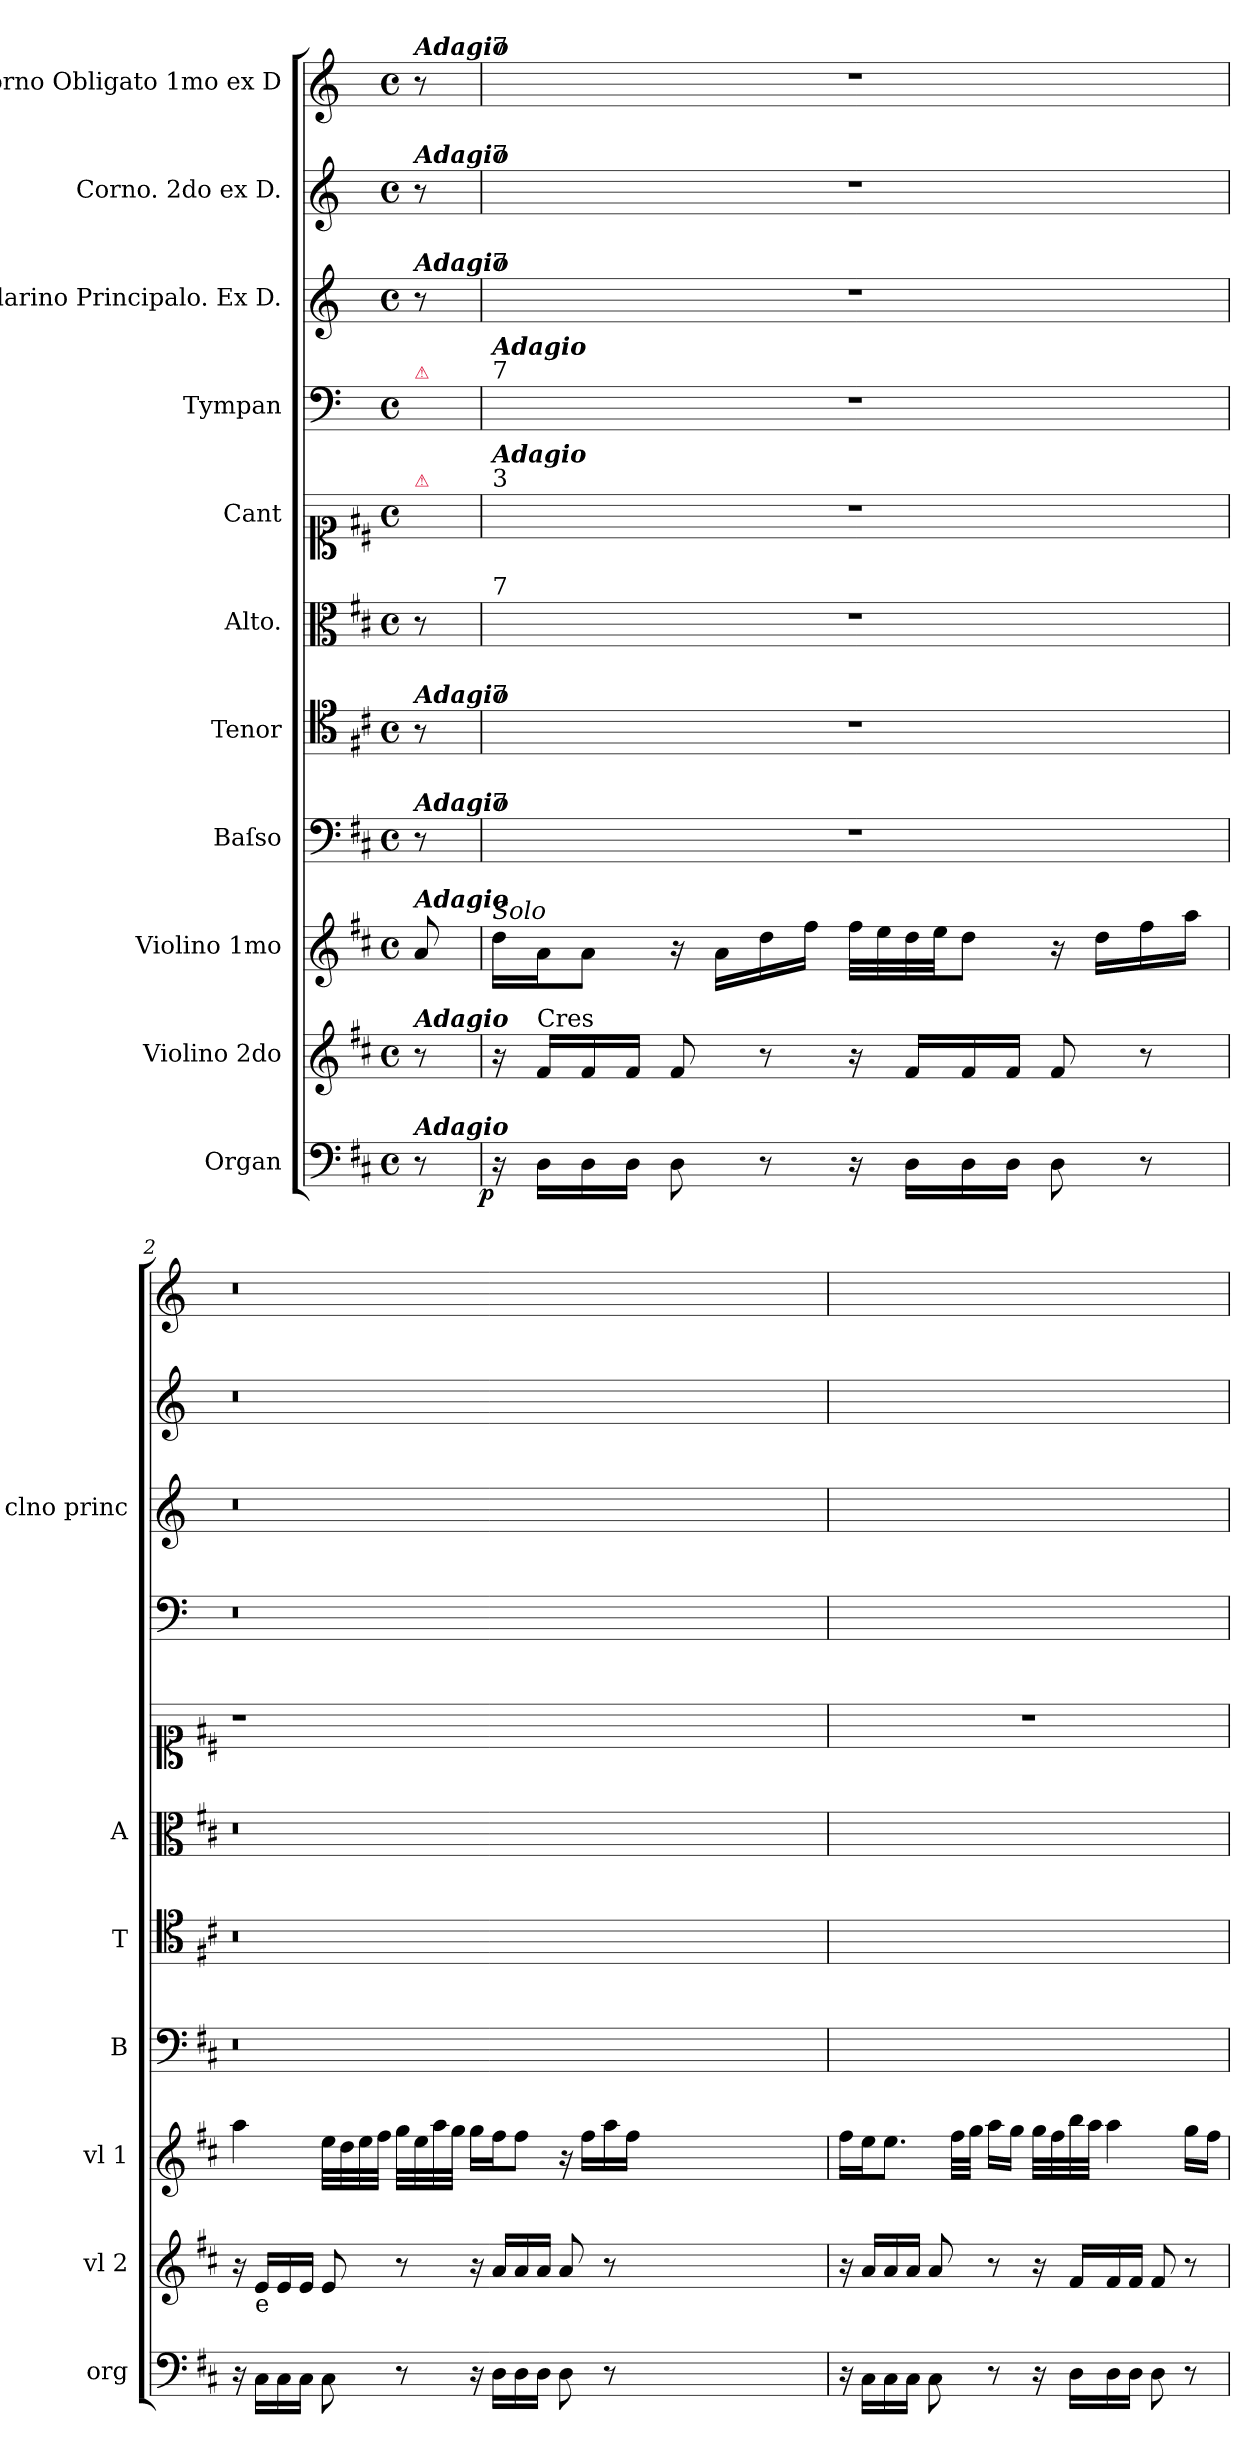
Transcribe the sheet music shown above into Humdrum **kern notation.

**kern	**dynam	**kern	**kern	**kern	**kern	**kern	**kern	**kern	**kern	**kern	**kern
*part11	*part11	*part10	*part9	*part8	*part7	*part6	*part5	*part4	*part3	*part2	*part1
*staff11	*staff11	*staff10	*staff9	*staff8	*staff7	*staff6	*staff5	*staff4	*staff3	*staff2	*staff1
*I"Organ	*	*I"Violino 2do	*I"Violino 1mo	*I"Baſso	*I"Tenor	*I"Alto.	*I"Cant	*I"Tympan	*I"Clarino Principalo. Ex D.	*I"Corno. 2do ex D.	*I"Corno Obligato 1mo ex D
*I'org	*	*I'vl 2	*I'vl 1	*I'B	*I'T	*I'A	*	*	*I'clno princ	*	*
*clefF4	*	*clefG2	*clefG2	*clefF4	*clefC4	*clefC3	*clefC1	*clefF4	*clefG2	*clefG2	*clefG2
*	*	*	*	*	*	*	*	*ITrd-1c-2	*ITrd-1c-2	*ITrd6c10	*ITrd6c10
*k[f#c#]	*	*k[f#c#]	*k[f#c#]	*k[f#c#]	*k[f#c#]	*k[f#c#]	*k[f#c#]	*k[f#c#]	*k[f#c#]	*k[f#c#]	*k[f#c#]
*M4/4	*	*M4/4	*M4/4	*M4/4	*M4/4	*M4/4	*M4/4	*M4/4	*M4/4	*M4/4	*M4/4
*met(c)	*	*met(c)	*met(c)	*met(c)	*met(c)	*met(c)	*met(c)	*met(c)	*met(c)	*met(c)	*met(c)
=	=	=	=	=	=	=	=	=	=	=	=
!	!	!	!	!	!	!	!	!	!	!	!LO:TX:a:Bi:t=Adagio
!	!	!	!	!	!	!	!	!	!	!LO:TX:a:Bi:t=Adagio	!
!	!	!	!	!	!	!	!	!	!LO:TX:a:Bi:t=Adagio	!	!
!	!	!	!	!	!	!	!	!LO:TX:a:color=crimson:t=⚠	!	!	!
!	!	!	!	!	!	!	!LO:TX:a:color=crimson:t=⚠	!	!	!	!
!	!	!	!	!	!LO:TX:a:Bi:t=Adagio	!	!	!	!	!	!
!	!	!	!	!LO:TX:a:Bi:t=Adagio	!	!	!	!	!	!	!
!	!	!	!LO:TX:a:Bi:t=Adagio	!	!	!	!	!	!	!	!
!	!	!LO:TX:a:Bi:t=Adagio	!	!	!	!	!	!	!	!	!
!LO:TX:a:Bi:t=Adagio	!	!	!	!	!	!	!	!	!	!	!
8r	.	8r	8a/	8r	8r	8r	8ryy	8ryy	8r	8r	8r
=1	=1	=1	=1	=1	=1	=1	=1	=1	=1	=1	=1
!	!	!	!	!	!	!	!	!	!	!	!LO:TX:a:t=7
!	!	!	!	!	!	!	!	!	!	!LO:TX:a:t=7	!
!	!	!	!	!	!	!	!	!	!LO:TX:a:t=7	!	!
!	!	!	!	!	!	!	!	!LO:TX:a:t=7	!	!	!
!	!	!	!	!	!	!	!	!LO:TX:a:Bi:t=Adagio	!	!	!
!	!	!	!	!	!	!	!LO:TX:a:t=3	!	!	!	!
!	!	!	!	!	!	!	!LO:TX:a:Bi:t=Adagio	!	!	!	!
!	!	!	!	!	!	!LO:TX:a:t=7	!	!	!	!	!
!	!	!	!	!	!LO:TX:a:t=7	!	!	!	!	!	!
!	!	!	!	!LO:TX:a:t=7	!	!	!	!	!	!	!
!	!	!	!LO:TX:a:i:t=Solo	!	!	!	!	!	!	!	!
!	!LO:DY:rj	!	!	!	!	!	!	!	!	!	!
16r	p	16r	16dd\LL	1r	1r	1r	1r	1r	1r	1r	1r
!	!	!LO:TX:t=Cres	!	!	!	!	!	!	!	!	!
16D\LL	.	16f#/LL	16a\J	.	.	.	.	.	.	.	.
16D\	.	16f#/	8a\J	.	.	.	.	.	.	.	.
16D\JJ	.	16f#/JJ	.	.	.	.	.	.	.	.	.
8D\	.	8f#/	16r	.	.	.	.	.	.	.	.
.	.	.	16a\LL	.	.	.	.	.	.	.	.
8r	.	8r	16dd\	.	.	.	.	.	.	.	.
.	.	.	16ff#\JJ	.	.	.	.	.	.	.	.
16r	.	16r	32ff#\LLL	.	.	.	.	.	.	.	.
.	.	.	32ee\	.	.	.	.	.	.	.	.
16D\LL	.	16f#/LL	32dd\	.	.	.	.	.	.	.	.
.	.	.	32ee\JJ	.	.	.	.	.	.	.	.
16D\	.	16f#/	8dd\J	.	.	.	.	.	.	.	.
16D\JJ	.	16f#/JJ	.	.	.	.	.	.	.	.	.
8D\	.	8f#/	16r	.	.	.	.	.	.	.	.
.	.	.	16dd\LL	.	.	.	.	.	.	.	.
8r	.	8r	16ff#\	.	.	.	.	.	.	.	.
.	.	.	16aa\JJ	.	.	.	.	.	.	.	.
=2	=2	=2	=2	=2	=2	=2	=2	=2	=2	=2	=2
16r	.	16r	4aa\	0.r	0.r	0.r	1r	0.r	0.r	0.r	0.r
!	!	!LO:TX:b:t=e	!	!	!	!	!	!	!	!	!
16C#\LL	.	16e/LL	.	.	.	.	.	.	.	.	.
16C#\	.	16e/	.	.	.	.	.	.	.	.	.
16C#\JJ	.	16e/JJ	.	.	.	.	.	.	.	.	.
8C#\	.	8e/	32ee\LLL	.	.	.	.	.	.	.	.
.	.	.	32dd\	.	.	.	.	.	.	.	.
.	.	.	32ee\	.	.	.	.	.	.	.	.
.	.	.	32ff#\JJJ	.	.	.	.	.	.	.	.
8r	.	8r	32gg\LLL	.	.	.	.	.	.	.	.
.	.	.	32ee\	.	.	.	.	.	.	.	.
.	.	.	32aa\	.	.	.	.	.	.	.	.
.	.	.	32gg\JJJ	.	.	.	.	.	.	.	.
16r	.	16r	16gg\LL	.	.	.	.	.	.	.	.
16D\LL	.	16a/LL	16ff#\J	.	.	.	.	.	.	.	.
16D\	.	16a/	8ff#\J	.	.	.	.	.	.	.	.
16D\JJ	.	16a/JJ	.	.	.	.	.	.	.	.	.
8D\	.	8a/	16r	.	.	.	.	.	.	.	.
.	.	.	16ff#\LL	.	.	.	.	.	.	.	.
8r	.	8r	16aa\	.	.	.	.	.	.	.	.
.	.	.	16ff#\JJ	.	.	.	.	.	.	.	.
0ryy	.	0ryy	0ryy	.	.	.	0ryy	.	.	.	.
=3	=3	=3	=3	=3	=3	=3	=3	=3	=3	=3	=3
16r	.	16r	16ff#\LL	1ryy	1ryy	1ryy	1r	1ryy	1ryy	1ryy	1ryy
16C#\LL	.	16a/LL	16ee\J	.	.	.	.	.	.	.	.
16C#\	.	16a/	8.ee\J	.	.	.	.	.	.	.	.
16C#\JJ	.	16a/JJ	.	.	.	.	.	.	.	.	.
8C#\	.	8a/	.	.	.	.	.	.	.	.	.
.	.	.	32ff#\LLL	.	.	.	.	.	.	.	.
.	.	.	32gg\JJJ	.	.	.	.	.	.	.	.
8r	.	8r	16aa\LL	.	.	.	.	.	.	.	.
.	.	.	16gg\JJ	.	.	.	.	.	.	.	.
16r	.	16r	32gg\LLL	.	.	.	.	.	.	.	.
.	.	.	32ff#\	.	.	.	.	.	.	.	.
16D\LL	.	16f#/LL	32bb\	.	.	.	.	.	.	.	.
.	.	.	32aa\JJJ	.	.	.	.	.	.	.	.
16D\	.	16f#/	4aa\	.	.	.	.	.	.	.	.
16D\JJ	.	16f#/JJ	.	.	.	.	.	.	.	.	.
8D\	.	8f#/	.	.	.	.	.	.	.	.	.
8r	.	8r	16gg\LL	.	.	.	.	.	.	.	.
.	.	.	16ff#\JJ	.	.	.	.	.	.	.	.
=	=	=	=	=	=	=	=	=	=	=	=
*-	*-	*-	*-	*-	*-	*-	*-	*-	*-	*-	*-
